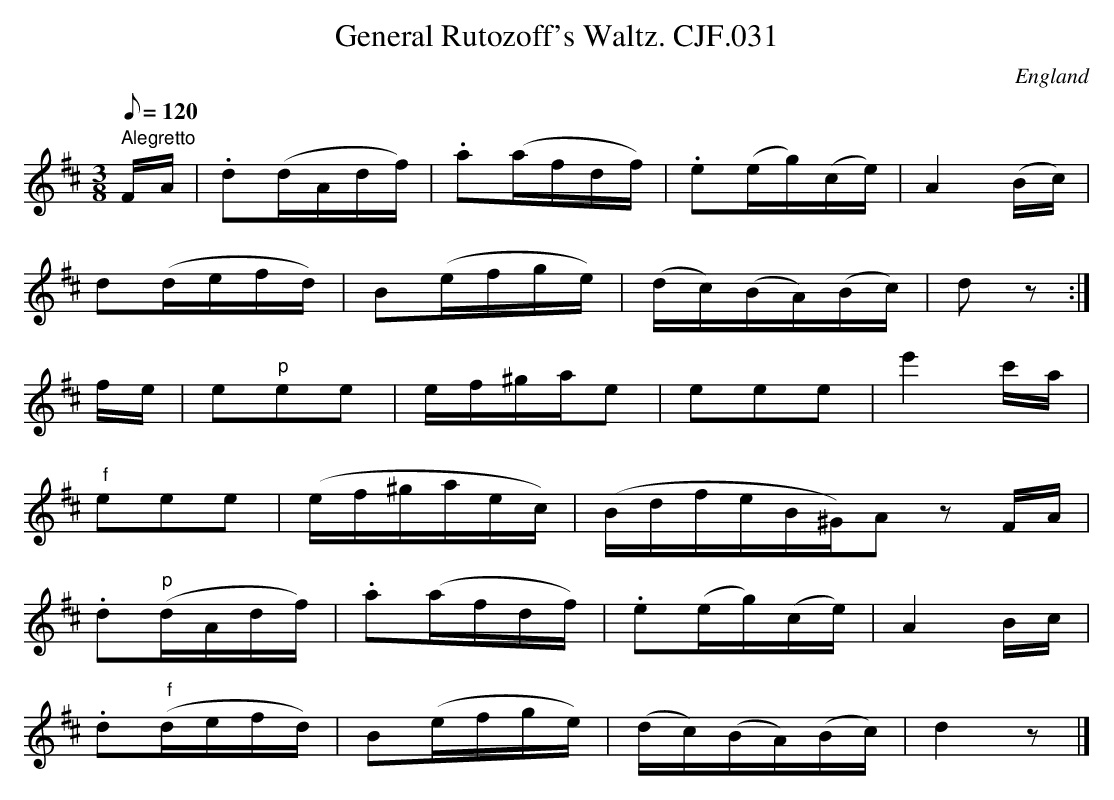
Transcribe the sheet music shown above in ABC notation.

X:1
T:General Rutozoff's Waltz. CJF.031
O:England
M:3/8
L:1/16
Q:1/8=120
K:D major
" Alegretto"FA|\
.d2(dAdf)|.a2(afdf)|.e2(eg)(ce)|A4(Bc)|!
d2(defd)|B2(efge)|(dc)(BA)(Bc)|d2z2:|!
fe|e2"p"e2e2|ef^gae2|e2e2e2|e'4c'a|!
" f"e2e2e2|(ef^gaec)|(BdfeB^G)A2z2 FA|!
.d2"p"(dAdf)|.a2(afdf)|.e2(eg)(ce)|A4Bc|!
.d2" f"(defd)|B2(efge)|(dc)(BA)(Bc)|d4z2|]
